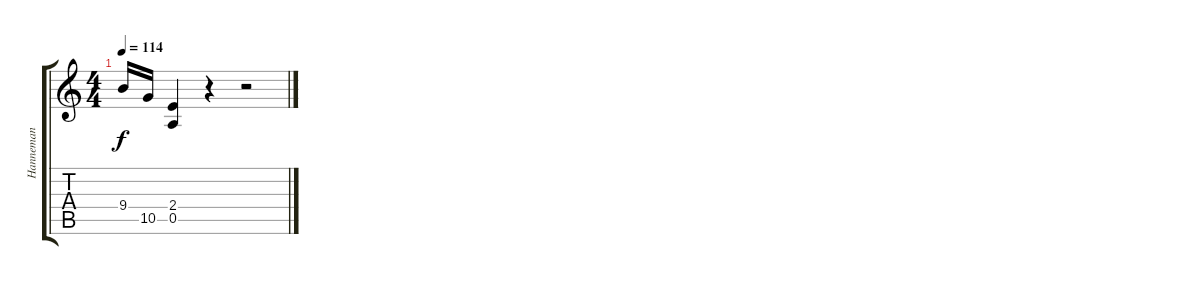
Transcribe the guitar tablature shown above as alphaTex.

\track ("Hanneman" "Hanneman") {instrument distortionguitar}
\staff {score tabs}
\tuning (E4 B3 G3 D3 A2 E2) {hide}
\ts (4 4)
\tempo 114
\clef g2
\ks c
9.4.16{dy f} 10.5.16 (2.4 0.5).4 r.4 r.2
